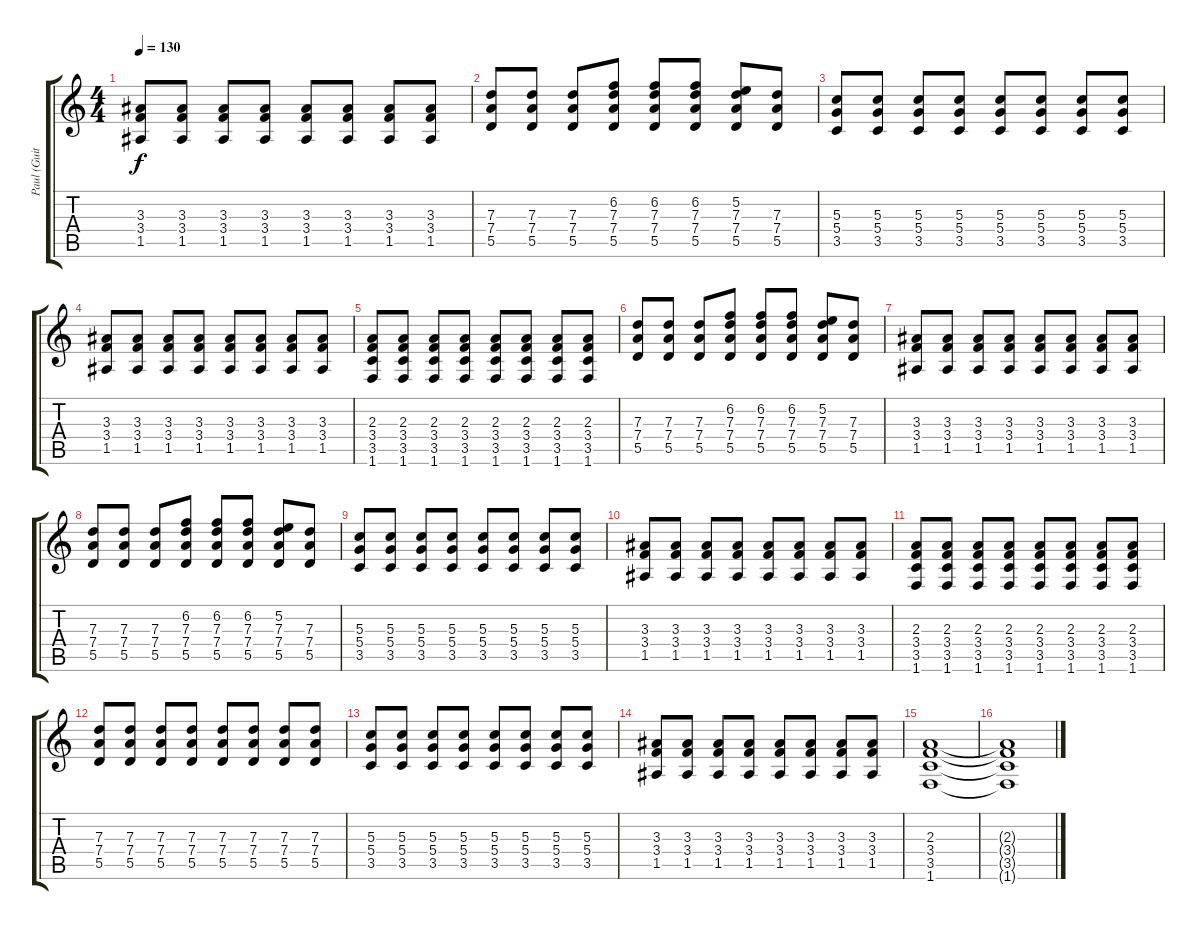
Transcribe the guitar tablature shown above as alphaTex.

\track ("Paul (Guitar 1)" "Paul (Guit") {instrument overdrivenguitar}
\staff {score tabs}
\tuning (E4 B3 G3 D3 A2 E2) {hide}
\ts (4 4)
\tempo 130
\clef g2
\ks c
(3.3 3.4 1.5).8{dy f} (3.3 3.4 1.5).8 (3.3 3.4 1.5).8 (3.3 3.4 1.5).8 (3.3 3.4 1.5).8 (3.3 3.4 1.5).8 (3.3 3.4 1.5).8 (3.3 3.4 1.5).8 |
(7.3 7.4 5.5).8 (7.3 7.4 5.5).8 (7.3 7.4 5.5).8 (6.2 7.3 7.4 5.5).8 (6.2 7.3 7.4 5.5).8 (6.2 7.3 7.4 5.5).8 (5.2 7.3 7.4 5.5).8 (7.3 7.4 5.5).8 |
(5.3 5.4 3.5).8 (5.3 5.4 3.5).8 (5.3 5.4 3.5).8 (5.3 5.4 3.5).8 (5.3 5.4 3.5).8 (5.3 5.4 3.5).8 (5.3 5.4 3.5).8 (5.3 5.4 3.5).8 |
(3.3 3.4 1.5).8 (3.3 3.4 1.5).8 (3.3 3.4 1.5).8 (3.3 3.4 1.5).8 (3.3 3.4 1.5).8 (3.3 3.4 1.5).8 (3.3 3.4 1.5).8 (3.3 3.4 1.5).8 |
(2.3 3.4 3.5 1.6).8 (2.3 3.4 3.5 1.6).8 (2.3 3.4 3.5 1.6).8 (2.3 3.4 3.5 1.6).8 (2.3 3.4 3.5 1.6).8 (2.3 3.4 3.5 1.6).8 (2.3 3.4 3.5 1.6).8 (2.3 3.4 3.5 1.6).8 |
(7.3 7.4 5.5).8 (7.3 7.4 5.5).8 (7.3 7.4 5.5).8 (6.2 7.3 7.4 5.5).8 (6.2 7.3 7.4 5.5).8 (6.2 7.3 7.4 5.5).8 (5.2 7.3 7.4 5.5).8 (7.3 7.4 5.5).8 |
(3.3 3.4 1.5).8 (3.3 3.4 1.5).8 (3.3 3.4 1.5).8 (3.3 3.4 1.5).8 (3.3 3.4 1.5).8 (3.3 3.4 1.5).8 (3.3 3.4 1.5).8 (3.3 3.4 1.5).8 |
(7.3 7.4 5.5).8 (7.3 7.4 5.5).8 (7.3 7.4 5.5).8 (6.2 7.3 7.4 5.5).8 (6.2 7.3 7.4 5.5).8 (6.2 7.3 7.4 5.5).8 (5.2 7.3 7.4 5.5).8 (7.3 7.4 5.5).8 |
(5.3 5.4 3.5).8 (5.3 5.4 3.5).8 (5.3 5.4 3.5).8 (5.3 5.4 3.5).8 (5.3 5.4 3.5).8 (5.3 5.4 3.5).8 (5.3 5.4 3.5).8 (5.3 5.4 3.5).8 |
(3.3 3.4 1.5).8 (3.3 3.4 1.5).8 (3.3 3.4 1.5).8 (3.3 3.4 1.5).8 (3.3 3.4 1.5).8 (3.3 3.4 1.5).8 (3.3 3.4 1.5).8 (3.3 3.4 1.5).8 |
(2.3 3.4 3.5 1.6).8 (2.3 3.4 3.5 1.6).8 (2.3 3.4 3.5 1.6).8 (2.3 3.4 3.5 1.6).8 (2.3 3.4 3.5 1.6).8 (2.3 3.4 3.5 1.6).8 (2.3 3.4 3.5 1.6).8 (2.3 3.4 3.5 1.6).8 |
(7.3 7.4 5.5).8 (7.3 7.4 5.5).8 (7.3 7.4 5.5).8 (7.3 7.4 5.5).8 (7.3 7.4 5.5).8 (7.3 7.4 5.5).8 (7.3 7.4 5.5).8 (7.3 7.4 5.5).8 |
(5.3 5.4 3.5).8 (5.3 5.4 3.5).8 (5.3 5.4 3.5).8 (5.3 5.4 3.5).8 (5.3 5.4 3.5).8 (5.3 5.4 3.5).8 (5.3 5.4 3.5).8 (5.3 5.4 3.5).8 |
(3.3 3.4 1.5).8 (3.3 3.4 1.5).8 (3.3 3.4 1.5).8 (3.3 3.4 1.5).8 (3.3 3.4 1.5).8 (3.3 3.4 1.5).8 (3.3 3.4 1.5).8 (3.3 3.4 1.5).8 |
(2.3 3.4 3.5 1.6).1 |
(2.3{t} 3.4{t} 3.5{t} 1.6{t}).1
